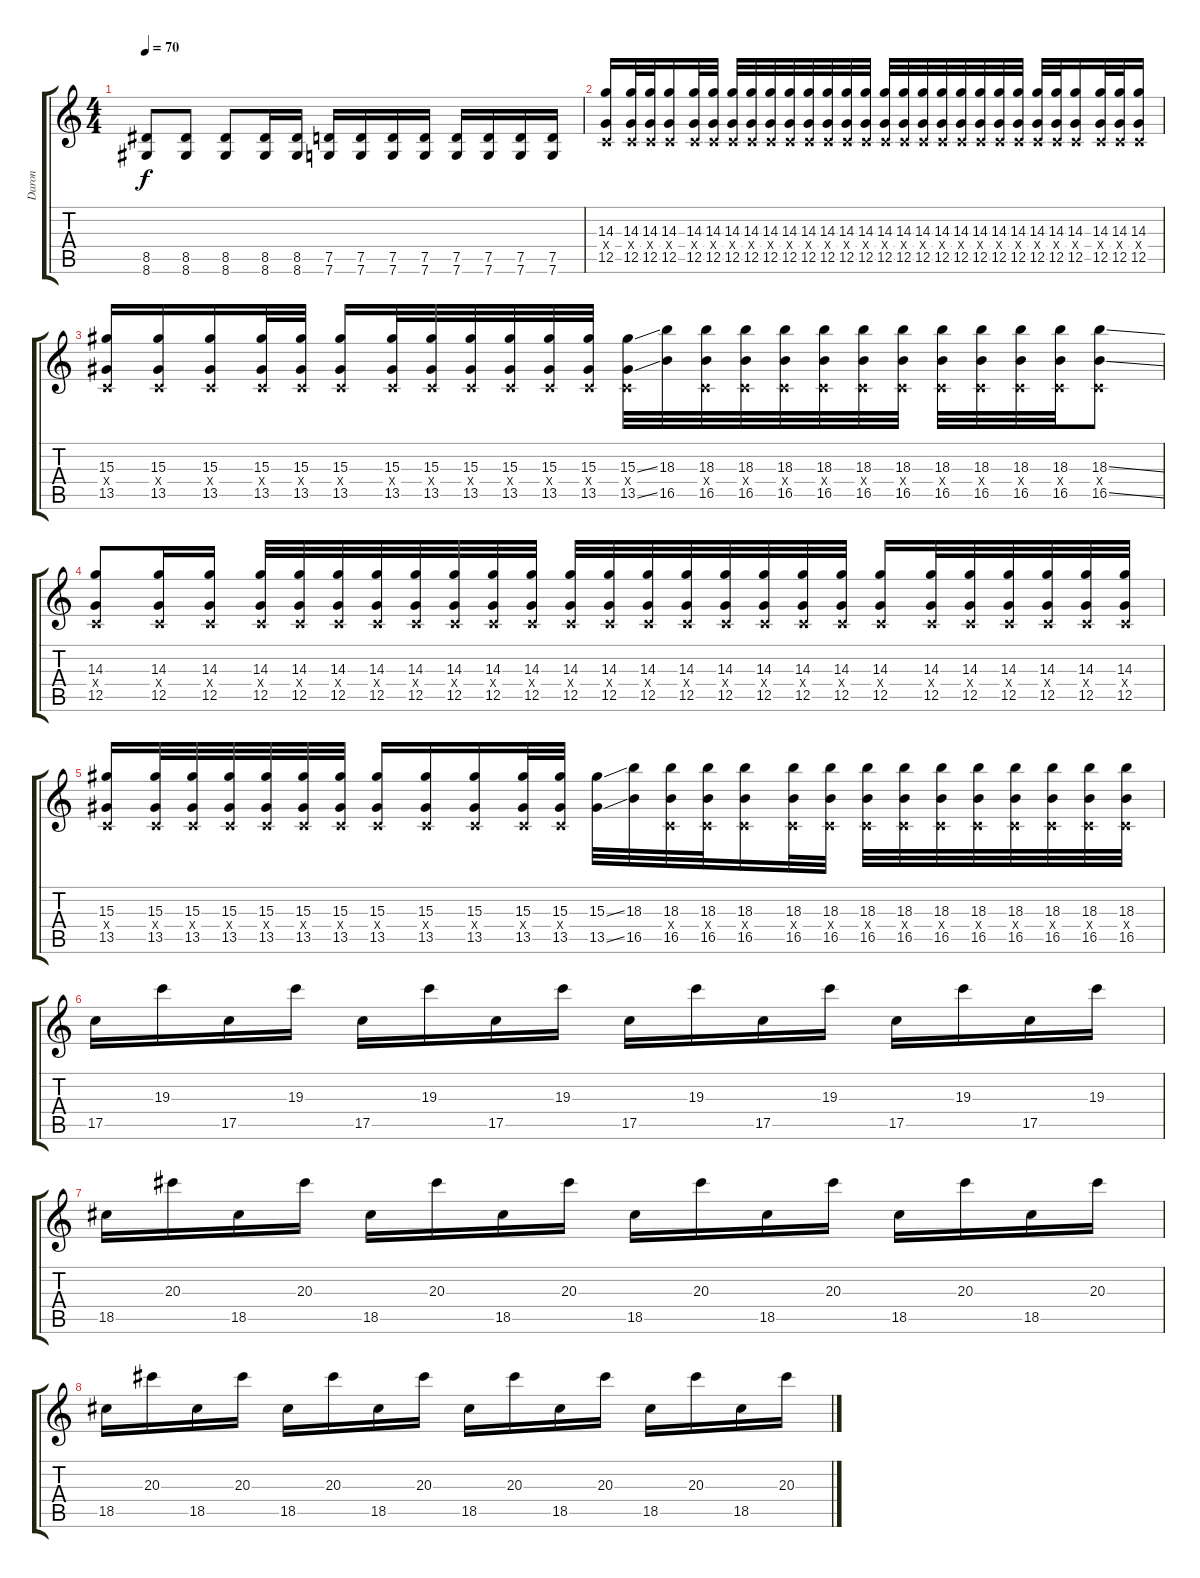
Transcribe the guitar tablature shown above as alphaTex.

\track ("Daron" "Daron") {instrument distortionguitar}
\staff {score tabs}
\tuning (D4 A3 F3 C3 G2 C2) {hide}
\ts (4 4)
\tempo 70
\clef g2
\ks c
(8.5 8.6).8{dy f} (8.5 8.6).8 (8.5 8.6).8 (8.5 8.6).16 (8.5 8.6).16 (7.5 7.6).16 (7.5 7.6).16 (7.5 7.6).16 (7.5 7.6).16 (7.5 7.6).16 (7.5 7.6).16 (7.5 7.6).16 (7.5 7.6).16 |
(14.3 0.4{x} 12.5).16 (14.3 0.4{x} 12.5).32 (14.3 0.4{x} 12.5).32 (14.3 0.4{x} 12.5).16 (14.3 0.4{x} 12.5).32 (14.3 0.4{x} 12.5).32 (14.3 0.4{x} 12.5).32 (14.3 0.4{x} 12.5).32 (14.3 0.4{x} 12.5).32 (14.3 0.4{x} 12.5).32 (14.3 0.4{x} 12.5).32 (14.3 0.4{x} 12.5).32 (14.3 0.4{x} 12.5).32 (14.3 0.4{x} 12.5).32 (14.3 0.4{x} 12.5).32 (14.3 0.4{x} 12.5).32 (14.3 0.4{x} 12.5).32 (14.3 0.4{x} 12.5).32 (14.3 0.4{x} 12.5).32 (14.3 0.4{x} 12.5).32 (14.3 0.4{x} 12.5).32 (14.3 0.4{x} 12.5).32 (14.3 0.4{x} 12.5).32 (14.3 0.4{x} 12.5).32 (14.3 0.4{x} 12.5).16 (14.3 0.4{x} 12.5).32 (14.3 0.4{x} 12.5).32 (14.3 0.4{x} 12.5).16 |
(15.3 0.4{x} 13.5).16 (15.3 0.4{x} 13.5).16 (15.3 0.4{x} 13.5).16 (15.3 0.4{x} 13.5).32 (15.3 0.4{x} 13.5).32 (15.3 0.4{x} 13.5).16 (15.3 0.4{x} 13.5).32 (15.3 0.4{x} 13.5).32 (15.3 0.4{x} 13.5).32 (15.3 0.4{x} 13.5).32 (15.3 0.4{x} 13.5).32 (15.3 0.4{x} 13.5).32 (15.3{ss} 0.4{x} 13.5{ss}).32 (18.3 16.5).32 (18.3 0.4{x} 16.5).32 (18.3 0.4{x} 16.5).32 (18.3 0.4{x} 16.5).32 (18.3 0.4{x} 16.5).32 (18.3 0.4{x} 16.5).32 (18.3 0.4{x} 16.5).32 (18.3 0.4{x} 16.5).32 (18.3 0.4{x} 16.5).32 (18.3 0.4{x} 16.5).32 (18.3 0.4{x} 16.5).32 (18.3{ss} 0.4{x} 16.5{ss}).8 |
(14.3 0.4{x} 12.5).8 (14.3 0.4{x} 12.5).16 (14.3 0.4{x} 12.5).16 (14.3 0.4{x} 12.5).32 (14.3 0.4{x} 12.5).32 (14.3 0.4{x} 12.5).32 (14.3 0.4{x} 12.5).32 (14.3 0.4{x} 12.5).32 (14.3 0.4{x} 12.5).32 (14.3 0.4{x} 12.5).32 (14.3 0.4{x} 12.5).32 (14.3 0.4{x} 12.5).32 (14.3 0.4{x} 12.5).32 (14.3 0.4{x} 12.5).32 (14.3 0.4{x} 12.5).32 (14.3 0.4{x} 12.5).32 (14.3 0.4{x} 12.5).32 (14.3 0.4{x} 12.5).32 (14.3 0.4{x} 12.5).32 (14.3 0.4{x} 12.5).16 (14.3 0.4{x} 12.5).32 (14.3 0.4{x} 12.5).32 (14.3 0.4{x} 12.5).32 (14.3 0.4{x} 12.5).32 (14.3 0.4{x} 12.5).32 (14.3 0.4{x} 12.5).32 |
(15.3 0.4{x} 13.5).16 (15.3 0.4{x} 13.5).32 (15.3 0.4{x} 13.5).32 (15.3 0.4{x} 13.5).32 (15.3 0.4{x} 13.5).32 (15.3 0.4{x} 13.5).32 (15.3 0.4{x} 13.5).32 (15.3 0.4{x} 13.5).16 (15.3 0.4{x} 13.5).16 (15.3 0.4{x} 13.5).16 (15.3 0.4{x} 13.5).32 (15.3 0.4{x} 13.5).32 (15.3{ss} 13.5{ss}).32 (18.3 16.5).32 (18.3 0.4{x} 16.5).32 (18.3 0.4{x} 16.5).32 (18.3 0.4{x} 16.5).16 (18.3 0.4{x} 16.5).32 (18.3 0.4{x} 16.5).32 (18.3 0.4{x} 16.5).32 (18.3 0.4{x} 16.5).32 (18.3 0.4{x} 16.5).32 (18.3 0.4{x} 16.5).32 (18.3 0.4{x} 16.5).32 (18.3 0.4{x} 16.5).32 (18.3 0.4{x} 16.5).32 (18.3 0.4{x} 16.5).32 |
17.5.16 19.3.16 17.5.16 19.3.16 17.5.16 19.3.16 17.5.16 19.3.16 17.5.16 19.3.16 17.5.16 19.3.16 17.5.16 19.3.16 17.5.16 19.3.16 |
18.5.16 20.3.16 18.5.16 20.3.16 18.5.16 20.3.16 18.5.16 20.3.16 18.5.16 20.3.16 18.5.16 20.3.16 18.5.16 20.3.16 18.5.16 20.3.16 |
18.5.16 20.3.16 18.5.16 20.3.16 18.5.16 20.3.16 18.5.16 20.3.16 18.5.16 20.3.16 18.5.16 20.3.16 18.5.16 20.3.16 18.5.16 20.3.16
